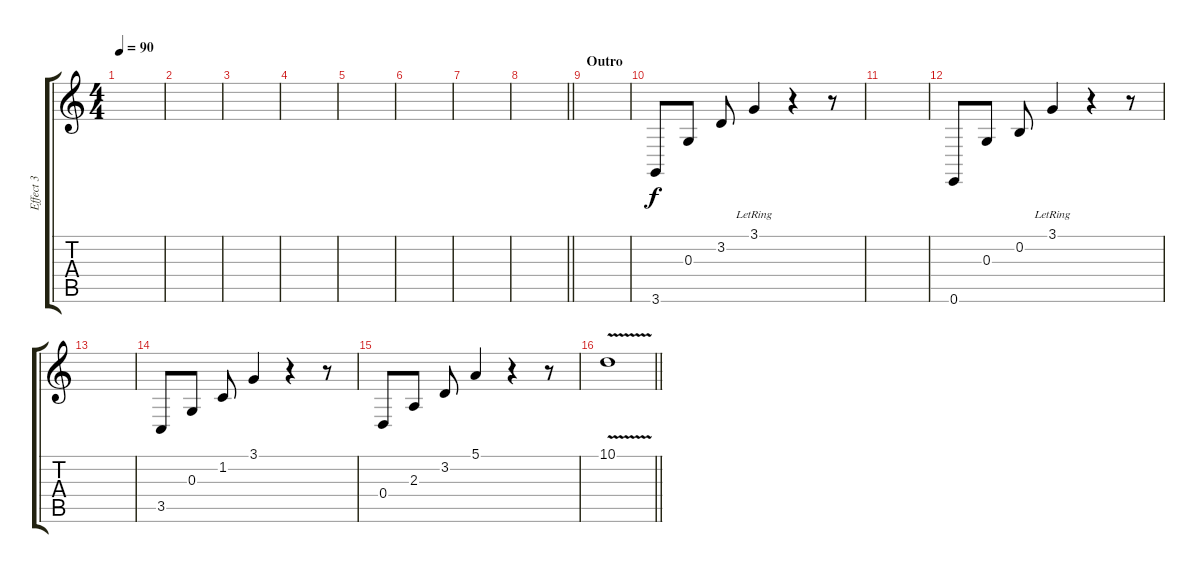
\track ("Effect 3" "Effect 3") {instrument vibraphone}
\staff {score tabs}
\tuning (E4 B3 G3 D3 A2 E2) {hide}
\ts (4 4)
\tempo 90
\clef g2
\ks c
|
|
|
|
|
|
|
\barLineRight lightlight
|
\section ("" "Outro")
|
3.6.8 0.3.8 3.2.8 3.1{lr}.4 r.4 r.8 |
|
0.6.8 0.3.8 0.2.8 3.1{lr}.4 r.4 r.8 |
|
3.5.8 0.3.8 1.2.8 3.1.4 r.4 r.8 |
0.4.8 2.3.8 3.2.8 5.1.4 r.4 r.8 |
\barLineRight lightlight
10.1{v}.1
